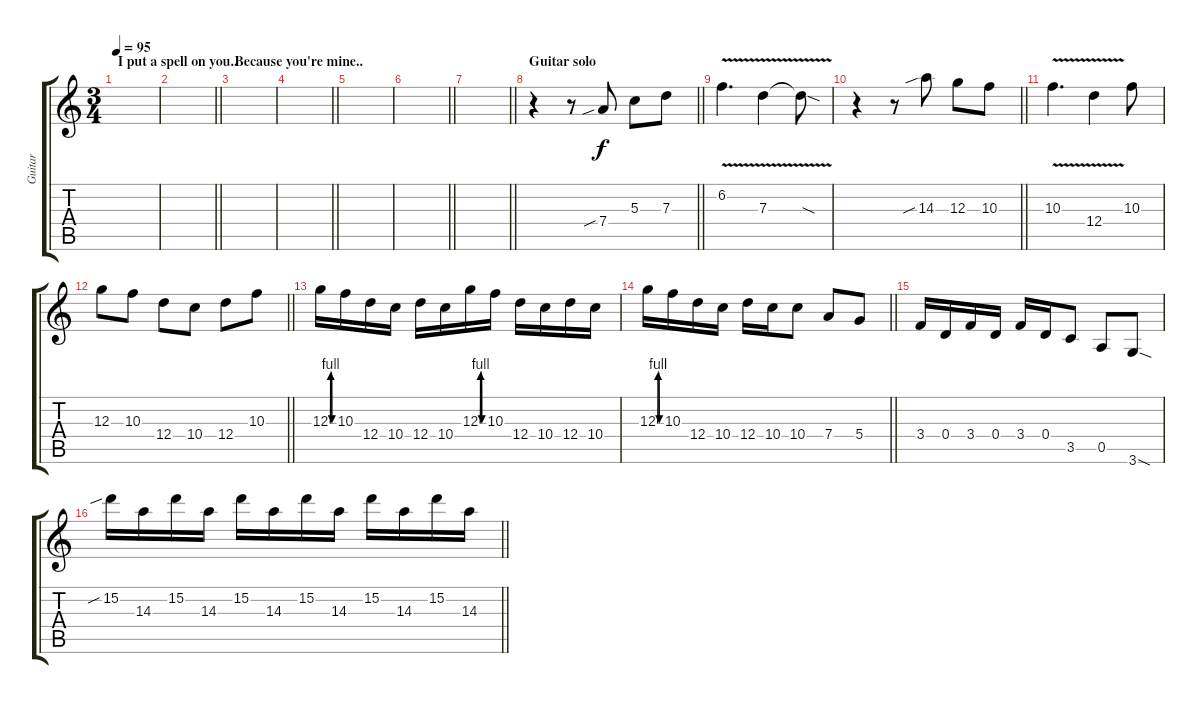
\track ("Guitar" "Guitar") {instrument overdrivenguitar}
\staff {score tabs}
\tuning (E4 B3 G3 D3 A2 E2) {hide}
\ts (3 4)
\section ("" "I put a spell on you..")
\tempo 95
\clef g2
\ks c
|
\barLineRight lightlight
|
\section ("" "Because you're mine..")
|
\barLineRight lightlight
|
|
\barLineRight lightlight
|
\barLineRight lightlight
|
\section ("" "Guitar solo")
\barLineRight lightlight
r.4 r.8 7.4{sib}.8 5.3.8 7.3.8 |
6.2{v}.4{d} 7.3{v}.4 7.3{sod t}.8 |
\barLineRight lightlight
r.4 r.8 14.3{sib}.8 12.3.8 10.3.8 |
10.3{v}.4{d} 12.4{v}.4 10.3.8 |
\barLineRight lightlight
12.3.8 10.3.8 12.4.8 10.4.8 12.4.8 10.3.8 |
12.3{be (custom 0 0 10 4 20 4 30 0 60 0)}.16 10.3.16 12.4.16 10.4.16 12.4.16 10.4.16 12.3{be (custom 0 0 10 4 20 4 30 0 60 0)}.16 10.3.16 12.4.16 10.4.16 12.4.16 10.4.16 |
\barLineRight lightlight
12.3{be (custom 0 0 10 4 20 4 30 0 60 0)}.16 10.3.16 12.4.16 10.4.16 12.4.16 10.4.16 10.4.8 7.4.8 5.4.8 |
3.4.16 0.4.16 3.4.16 0.4.16 3.4.16 0.4.16 3.5.8 0.5.8 3.6{sod}.8 |
\barLineRight lightlight
15.2{sib}.16 14.3.16 15.2.16 14.3.16 15.2.16 14.3.16 15.2.16 14.3.16 15.2.16 14.3.16 15.2.16 14.3.16
